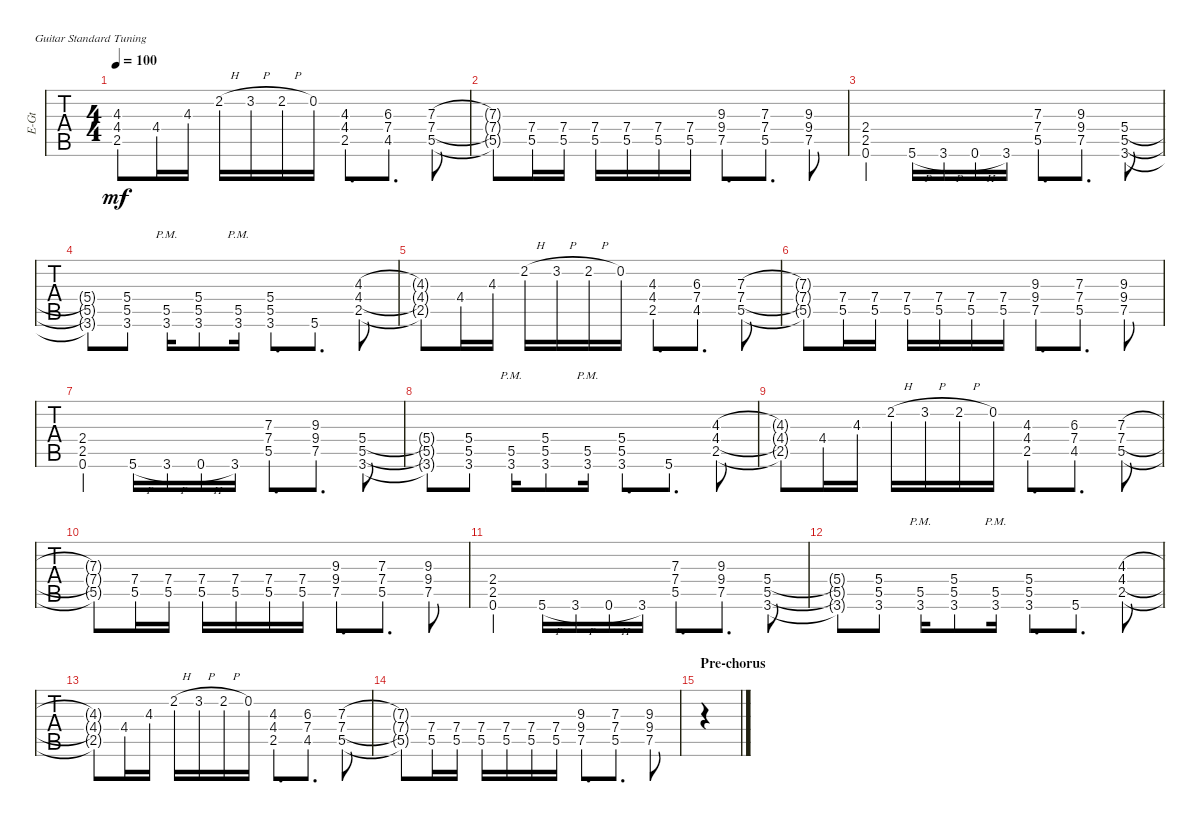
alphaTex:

\defaultSystemsLayout 4
\bracketExtendMode groupsimilarinstruments
\otherSystemsTrackNameOrientation horizontal
\track ("Matthew" "E-Gt") {instrument distortionguitar}
\staff {tabs}
\tuning (E4 B3 G3 D3 A2 E2)
\ts (4 4)
\tempo 100
\clef g2
\ks c
(2.5{t} 4.4{t acc #} 4.3{t}).8{dy mf} 4.4{acc #}.16 4.3.16 2.2{h acc #}.16 3.2{h}.16 2.2{h acc #}.16 0.2.16 (2.5 4.4{acc #} 4.3).8{d} (4.5{acc #} 7.4 6.3{acc #}).8{d} (5.5 7.4 7.3).8 |
(5.5{t} 7.4{t} 7.3{t}).8 (5.5 7.4).16 (5.5 7.4).16 (5.5 7.4).16 (5.5 7.4).16 (5.5 7.4).16 (5.5 7.4).16 (7.5 9.4 9.3).8{d} (5.5 7.4 7.3).8{d} (7.5 9.4 9.3).8 |
(0.6 2.5 2.4).4 5.6{h}.16 3.6{h}.16 0.6{h}.16 3.6.16 (5.5 7.4 7.3).8{d} (7.5 9.4 9.3).8{d} (3.6 5.5 5.4).8 |
(3.6{t} 5.5{t} 5.4{t}).8 (3.6 5.5 5.4).8 (3.6{pm} 5.5{pm}).16 (3.6 5.5 5.4).8 (3.6{pm} 5.5{pm}).16 (3.6 5.5 5.4).8{d} 5.6.8{d} (2.5 4.4{acc #} 4.3).8 |
(2.5{t} 4.4{t acc #} 4.3{t}).8 4.4{acc #}.16 4.3.16 2.2{h acc #}.16 3.2{h}.16 2.2{h acc #}.16 0.2.16 (2.5 4.4{acc #} 4.3).8{d} (4.5{acc #} 7.4 6.3{acc #}).8{d} (5.5 7.4 7.3).8 |
(5.5{t} 7.4{t} 7.3{t}).8 (5.5 7.4).16 (5.5 7.4).16 (5.5 7.4).16 (5.5 7.4).16 (5.5 7.4).16 (5.5 7.4).16 (7.5 9.4 9.3).8{d} (5.5 7.4 7.3).8{d} (7.5 9.4 9.3).8 |
(0.6 2.5 2.4).4 5.6{h}.16 3.6{h}.16 0.6{h}.16 3.6.16 (5.5 7.4 7.3).8{d} (7.5 9.4 9.3).8{d} (3.6 5.5 5.4).8 |
(3.6{t} 5.5{t} 5.4{t}).8 (3.6 5.5 5.4).8 (3.6{pm} 5.5{pm}).16 (3.6 5.5 5.4).8 (3.6{pm} 5.5{pm}).16 (3.6 5.5 5.4).8{d} 5.6.8{d} (2.5 4.4{acc #} 4.3).8 |
(2.5{t} 4.4{t acc #} 4.3{t}).8 4.4{acc #}.16 4.3.16 2.2{h acc #}.16 3.2{h}.16 2.2{h acc #}.16 0.2.16 (2.5 4.4{acc #} 4.3).8{d} (4.5{acc #} 7.4 6.3{acc #}).8{d} (5.5 7.4 7.3).8 |
(5.5{t} 7.4{t} 7.3{t}).8 (5.5 7.4).16 (5.5 7.4).16 (5.5 7.4).16 (5.5 7.4).16 (5.5 7.4).16 (5.5 7.4).16 (7.5 9.4 9.3).8{d} (5.5 7.4 7.3).8{d} (7.5 9.4 9.3).8 |
(0.6 2.5 2.4).4 5.6{h}.16 3.6{h}.16 0.6{h}.16 3.6.16 (5.5 7.4 7.3).8{d} (7.5 9.4 9.3).8{d} (3.6 5.5 5.4).8 |
(3.6{t} 5.5{t} 5.4{t}).8 (3.6 5.5 5.4).8 (3.6{pm} 5.5{pm}).16 (3.6 5.5 5.4).8 (3.6{pm} 5.5{pm}).16 (3.6 5.5 5.4).8{d} 5.6.8{d} (2.5 4.4{acc #} 4.3).8 |
(2.5{t} 4.4{t acc #} 4.3{t}).8 4.4{acc #}.16 4.3.16 2.2{h acc #}.16 3.2{h}.16 2.2{h acc #}.16 0.2.16 (2.5 4.4{acc #} 4.3).8{d} (4.5{acc #} 7.4 6.3{acc #}).8{d} (5.5 7.4 7.3).8 |
(5.5{t} 7.4{t} 7.3{t}).8 (5.5 7.4).16 (5.5 7.4).16 (5.5 7.4).16 (5.5 7.4).16 (5.5 7.4).16 (5.5 7.4).16 (7.5 9.4 9.3).8{d} (5.5 7.4 7.3).8{d} (7.5 9.4 9.3).8 |
\section ("" "Pre-chorus")
